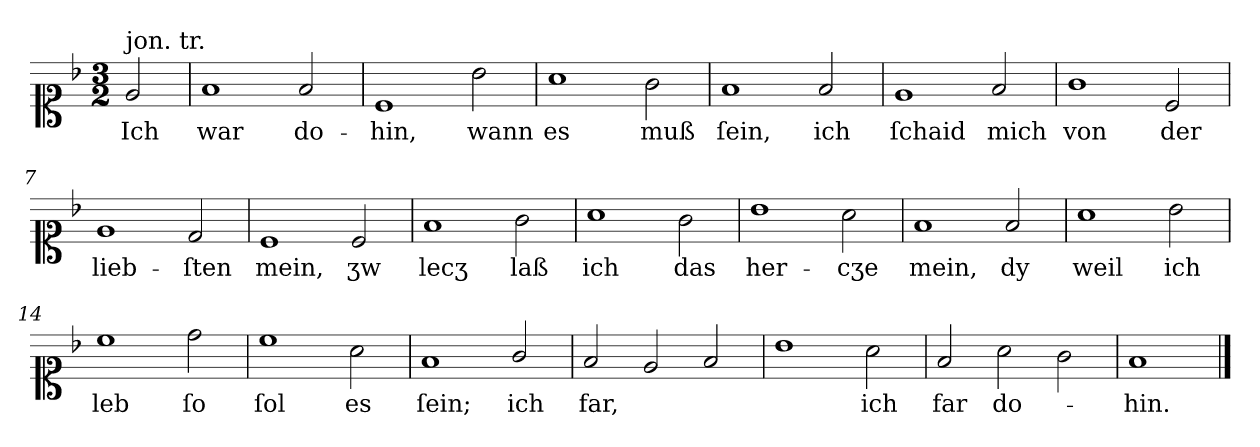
**kern	**text
*part1	*part1
*staff1	*staff1
*clefC1	*
*k[b-]	*
*F:ion	*
*M3/2	*
=	=
!LO:TX:a:t=jon. tr.	!
2e	Ich
=1	=1
1f	war
2f	do-
=2	=2
1c	-hin,
2b-	wann
=3	=3
1a	es
2g	muß
=4	=4
1f	ſein,
2f	ich
=5	=5
1e	ſchaid
2f	mich
=6	=6
1g	von
2c	der
=7	=7
1e	lieb-
2d	-ſten
=8	=8
1c	mein,
2c	ʒw
=9	=9
1f	lecʒ
2g	laß
=10	=10
1a	ich
2g	das
=11	=11
1b-	her-
2a	-cʒe
=12	=12
1f	mein,
2f	dy
=13	=13
1a	weil
2b-	ich
=14	=14
1cc	leb
2dd	ſo
=15	=15
1cc	ſol
2a	es
=16	=16
1f	ſein;
2g/	ich
=17	=17
2f	far,
2e	.
2f	.
=18	=18
1b-	.
2a	ich
=19	=19
2f	far
2a	do-
2g	.
=20	=20
1f/	-hin.
==	==
*-	*-
